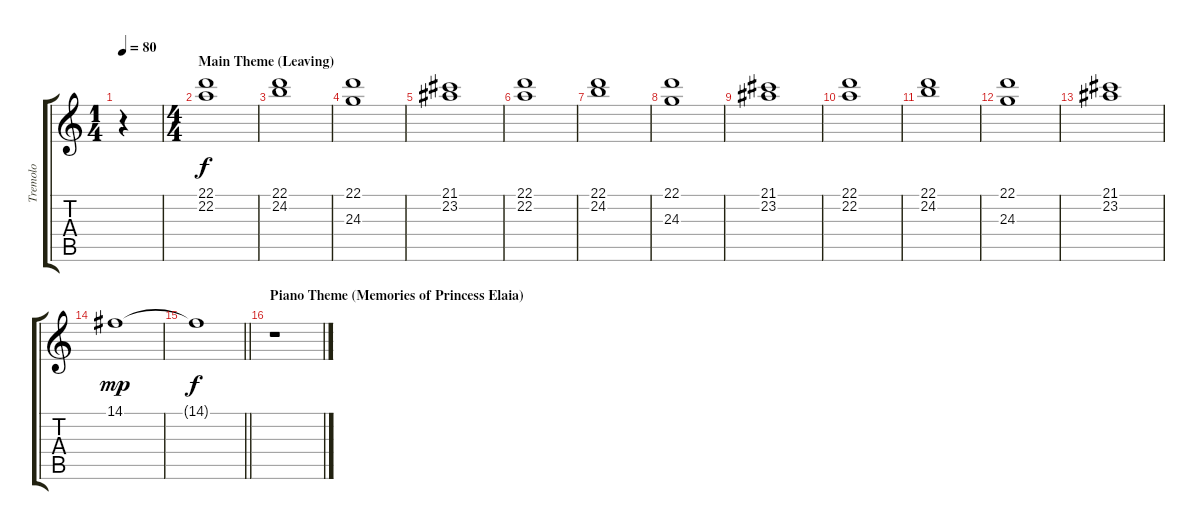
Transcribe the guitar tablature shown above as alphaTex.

\track ("Tremolo" "Tremolo") {instrument tremolostrings}
\staff {score tabs}
\tuning (E4 B3 G3 D3 A2 E2) {hide}
\ts (1 4)
\tempo 80
\clef g2
\ks c
r.4{dy f instrument tremolostrings} |
\ts (4 4)
\section ("" "Main Theme (Leaving)")
(22.1 22.2).1 |
(22.1 24.2).1 |
(22.1 24.3).1 |
(21.1 23.2).1 |
(22.1 22.2).1 |
(22.1 24.2).1 |
(22.1 24.3).1 |
(21.1 23.2).1 |
(22.1 22.2).1 |
(22.1 24.2).1 |
(22.1 24.3).1 |
(21.1 23.2).1 |
14.1.1{dy mp volume 1} |
\barLineRight lightlight
14.1{t}.1{dy f} |
\section ("" "Piano Theme (Memories of Princess Elaia)")
r.1
